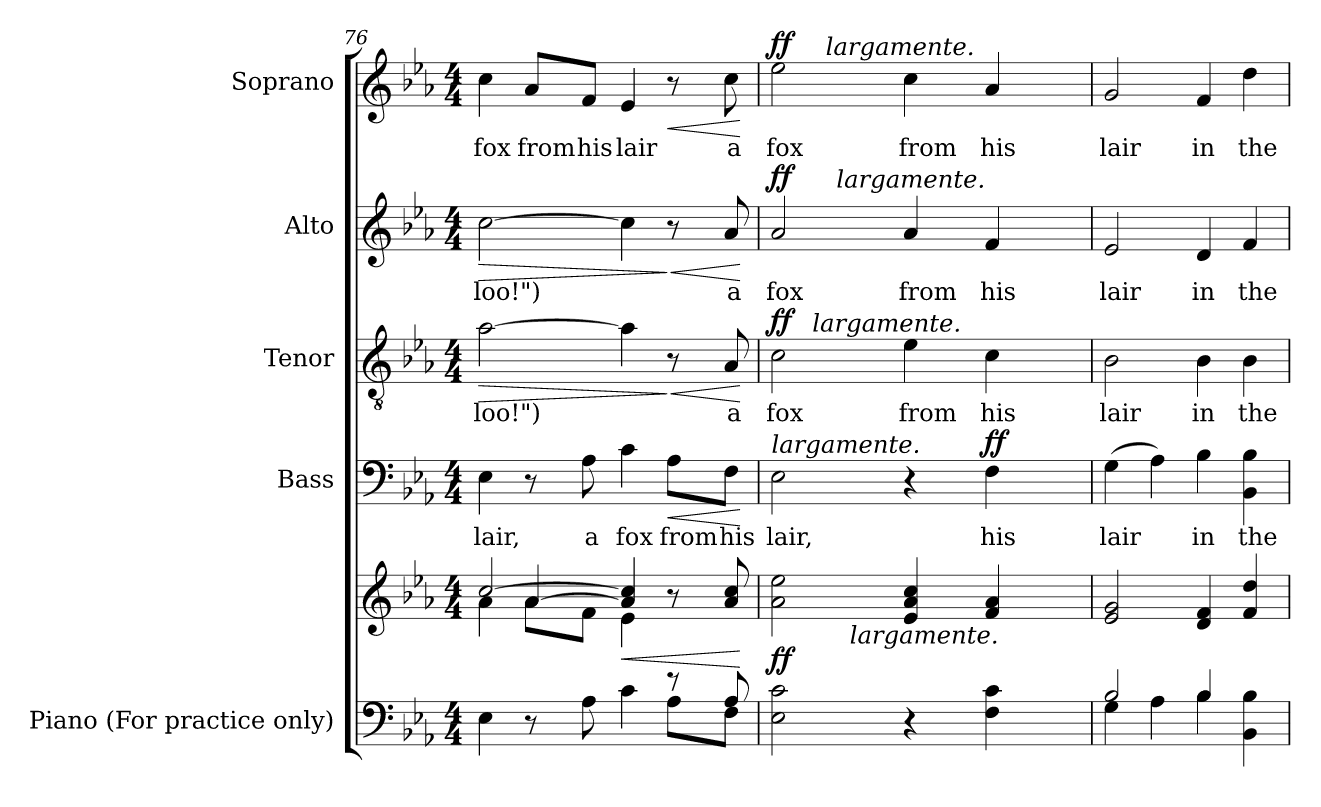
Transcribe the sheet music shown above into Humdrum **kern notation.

**kern	**kern	**dynam	**kern	**text	**dynam	**kern	**text	**dynam	**kern	**text	**dynam	**kern	**text	**dynam
*part5	*part5	*part5	*part4	*part4	*part4	*part3	*part3	*part3	*part2	*part2	*part2	*part1	*part1	*part1
*staff6	*staff5	*staff5/6	*staff4	*staff4	*staff4	*staff3	*staff3	*staff3	*staff2	*staff2	*staff2	*staff1	*staff1	*staff1
*I"Piano (For practice only)	*	*	*I"Bass	*	*	*I"Tenor	*	*	*I"Alto	*	*	*I"Soprano	*	*
*I'Pno.	*	*	*I'B.	*	*	*I'T.	*	*	*I'A.	*	*	*I'S.	*	*
!!LO:LB:g=z
*clefF4	*clefG2	*	*clefF4	*	*	*clefGv2	*	*	*clefG2	*	*	*clefG2	*	*
*	*	*	*	*	*	*ITrd7c12	*	*	*	*	*	*	*	*
*k[b-e-a-]	*k[b-e-a-]	*	*k[b-e-a-]	*	*	*k[b-e-a-]	*	*	*k[b-e-a-]	*	*	*k[b-e-a-]	*	*
*E-:	*E-:	*	*E-:	*	*	*E-:	*	*	*E-:	*	*	*E-:	*	*
*M4/4	*M4/4	*	*M4/4	*	*	*M4/4	*	*	*M4/4	*	*	*M4/4	*	*
=76	=76	=76	=76	=76	=76	=76	=76	=76	=76	=76	=76	=76	=76	=76
*^	*^	*	*	*	*	*	*	*	*	*	*	*	*	*
*	*	*	*^	*	*	*	*	*	*	*	*	*	*	*	*	*
!	!	!	!	!	!	!	!LO:LY:b:color=#000000	!	!	!	!	!	!	!	!	!	!
!	!	!	!	!	!	!	!	!	!	!LO:LY:b:color=#000000	!LO:HP:b	!	!	!	!	!	!
!	!	!	!	!	!	!	!	!	!	!	!	!	!LO:LY:b:color=#000000	!LO:HP:b	!	!	!
!	!	!	!	!	!	!	!	!	!	!	!	!	!	!	!	!LO:LY:b:color=#000000	!
4E-i\	2.ryy	[>2cci/	4a-i\	4ryy	.	4E-i\	lair,	.	[>2A-i\	-loo!")	>	[>2cci\	-loo!")	>	4cci\	fox	.
!	!	!	!	!	!	!	!	!	!	!	!	!	!	!	!	!LO:LY:b:color=#000000	!
8r	.	.	8a-i\L	[>4a-i/	.	8r	.	.	.	.	.	.	.	.	8a-i/L	from	.
!	!	!	!	!	!	!	!LO:LY:b:color=#000000	!	!	!	!	!	!	!	!	!	!
!	!	!	!	!	!	!	!	!	!	!	!	!	!	!	!	!LO:LY:b:color=#000000	!
8A-i\	.	.	8fi\J	.	.	8A-i\	a	.	.	.	.	.	.	.	8fi/J	his	.
!	!	!	!	!	!LO:HP:b	!	!	!	!	!	!	!	!	!	!	!	!
!	!	!	!	!	!	!	!LO:LY:b:color=#000000	!	!	!	!	!	!	!	!	!	!
!	!	!	!	!	!	!	!	!	!	!	!	!	!	!	!	!LO:LY:b:color=#000000	!
4ci\	.	4a-i/] 4cci]	4e-i\	2ryy	<	4ci\	fox	.	4A-i\]	.	.	4cci\]	.	.	4e-i/	lair	.
!	!	!	!	!	!	!	!LO:LY:b:color=#000000	!LO:HP:b	!	!	!LO:HP:n=1:b	!	!	!LO:HP:n=1:b	!	!	!LO:HP:b
8r	8A-i\L	8ryy	8r	.	.	8A-i\L	from	<	8r	.	] <	8r	.	] <	8r	.	<
!	!	!	!	!	!	!	!LO:LY:b:color=#000000	!	!	!	!	!	!	!	!	!	!
!	!	!	!	!	!	!	!	!	!	!LO:LY:b:color=#000000	!	!	!	!	!	!	!
!	!	!	!	!	!	!	!	!	!	!	!	!	!LO:LY:b:color=#000000	!	!	!	!
!	!	!	!	!	!	!	!	!	!	!	!	!	!	!	!	!LO:LY:b:color=#000000	!
8A-i/	8Fi\J	8a-i/ 8cci	8ryy	.	.	8Fi\J	his	.	8AA-i/	a	.	8a-i/	a	.	8cci\	a	.
*v	*v	*	*	*	*	*	*	*	*	*	*	*	*	*	*	*	*
*	*v	*v	*v	*	*	*	*	*	*	*	*	*	*	*	*	*
.	.	[	.	.	[	.	.	[	.	.	[	.	.	[
=77	=77	=77	=77	=77	=77	=77	=77	=77	=77	=77	=77	=77	=77	=77
!	!	!	!	!LO:LY:b:color=#000000	!	!	!	!	!	!	!	!	!	!
!	!	!	!	!	!	!	!LO:LY:b:color=#000000	!	!	!	!	!	!	!
!	!	!	!	!	!	!	!	!	!	!LO:LY:b:color=#000000	!	!	!	!
!	!	!	!LO:TX:a:i:t=largamente.	!	!	!	!	!	!	!	!	!	!	!
!	!	!	!	!	!	!	!	!	!	!	!	!	!LO:LY:b:color=#000000	!
*	*^	*	*	*	*	*^	*	*	*^	*	*	*^	*	*
2E-i\ 2ci	2a-i\ 2ee-i	8ryy	ff	2E-i\	lair,	.	2Ci\	16ryy	fox	ff	2a-i/	8ryy	fox	ff	2ee-i\	8ryy	fox	ff
.	.	.	.	.	.	.	.	32ryy	.	.	.	.	.	.	.	.	.	.
.	.	.	.	.	.	.	.	128...ryy	.	.	.	.	.	.	.	.	.	.
!	!	!	!	!	!	!	!	!LO:TX:a:i:t=largamente.	!	!	!	!	!	!	!	!	!	!
.	.	.	.	.	.	.	.	2ryy	.	.	.	.	.	.	.	.	.	.
.	.	32ryy	.	.	.	.	.	.	.	.	.	64...ryy	.	.	.	256.ryy	.	.
!	!	!	!	!	!	!	!	!	!	!	!	!	!	!	!	!LO:TX:a:i:t=largamente.	!	!
.	.	.	.	.	.	.	.	.	.	.	.	.	.	.	.	2ryy	.	.
!	!	!	!	!	!	!	!	!	!	!	!	!LO:TX:a:i:t=largamente.	!	!	!	!	!	!
.	.	.	.	.	.	.	.	.	.	.	.	2ryy	.	.	.	.	.	.
.	.	64ryy	.	.	.	.	.	.	.	.	.	.	.	.	.	.	.	.
.	.	512.ryy	.	.	.	.	.	.	.	.	.	.	.	.	.	.	.	.
!	!	!LO:TX:b:i:t=largamente.	!	!	!	!	!	!	!	!	!	!	!	!	!	!	!	!
.	.	2ryy	.	.	.	.	.	.	.	.	.	.	.	.	.	.	.	.
!	!	!	!	!	!	!	!	!	!LO:LY:b:color=#000000	!	!	!	!	!	!	!	!	!
!	!	!	!	!	!	!	!	!	!	!	!	!	!LO:LY:b:color=#000000	!	!	!	!	!
!	!	!	!	!	!	!	!	!	!	!	!	!	!	!	!	!	!LO:LY:b:color=#000000	!
4r	4e-i/ 4a-i 4cci	.	.	4r	.	.	4E-i\	.	from	.	4a-i/	.	from	.	4cci\	.	from	.
.	.	.	.	.	.	.	.	4ryy	.	.	.	.	.	.	.	.	.	.
.	.	.	.	.	.	.	.	.	.	.	.	.	.	.	.	4ryy	.	.
.	.	.	.	.	.	.	.	.	.	.	.	4ryy	.	.	.	.	.	.
.	.	4ryy	.	.	.	.	.	.	.	.	.	.	.	.	.	.	.	.
!	!	!	!	!	!LO:LY:b:color=#000000	!	!	!	!	!	!	!	!	!	!	!	!	!
!	!	!	!	!	!	!	!	!	!LO:LY:b:color=#000000	!	!	!	!	!	!	!	!	!
!	!	!	!	!	!	!	!	!	!	!	!	!	!LO:LY:b:color=#000000	!	!	!	!	!
!	!	!	!	!	!	!	!	!	!	!	!	!	!	!	!	!	!LO:LY:b:color=#000000	!
4Fi\ 4ci	4fi/ 4a-i	.	.	4Fi\	his	ff	4Ci\	.	his	.	4fi/	.	his	.	4a-i/	.	his	.
.	.	.	.	.	.	.	.	8ryy	.	.	.	.	.	.	.	.	.	.
.	.	.	.	.	.	.	.	.	.	.	.	.	.	.	.	16ryy	.	.
.	.	.	.	.	.	.	.	.	.	.	.	16ryy	.	.	.	.	.	.
.	.	16ryy	.	.	.	.	.	.	.	.	.	.	.	.	.	.	.	.
.	.	.	.	.	.	.	.	.	.	.	.	.	.	.	.	32ryy	.	.
.	.	.	.	.	.	.	.	.	.	.	.	32ryy	.	.	.	.	.	.
.	.	.	.	.	.	.	.	.	.	.	.	.	.	.	.	64ryy	.	.
.	.	.	.	.	.	.	.	64ryy	.	.	.	.	.	.	.	.	.	.
.	.	128ryy	.	.	.	.	.	.	.	.	.	.	.	.	.	.	.	.
.	.	.	.	.	.	.	.	.	.	.	.	.	.	.	.	128ryy	.	.
.	.	256ryy	.	.	.	.	.	.	.	.	.	.	.	.	.	.	.	.
.	.	.	.	.	.	.	.	.	.	.	.	512ryy	.	.	.	512ryy	.	.
.	.	1024ryy	.	.	.	.	.	1024ryy	.	.	.	.	.	.	.	.	.	.
*	*	*	*	*	*	*	*v	*v	*	*	*	*	*	*	*v	*v	*	*
*	*v	*v	*	*	*	*	*	*	*	*v	*v	*	*	*	*	*
=78	=78	=78	=78	=78	=78	=78	=78	=78	=78	=78	=78	=78	=78	=78
*^	*	*	*	*	*	*	*	*	*	*	*	*	*	*
*	*	*^	*	*	*	*	*^	*	*	*^	*	*	*^	*	*
!	!	!	!	!	!	!LO:LY:b:color=#000000	!	!	!	!	!	!	!	!	!	!	!	!	!
*	*	*	*	*	*	*	*	*v	*v	*	*	*	*	*	*	*v	*v	*	*
*	*	*v	*v	*	*	*	*	*	*	*	*v	*v	*	*	*	*	*
*	*	*^	*	*	*	*	*^	*	*	*^	*	*	*^	*	*
!	!	!	!	!	!	!	!	!	!	!LO:LY:b:color=#000000	!	!	!	!	!	!	!	!	!
*	*	*	*	*	*	*	*	*v	*v	*	*	*	*	*	*	*v	*v	*	*
*	*	*v	*v	*	*	*	*	*	*	*	*v	*v	*	*	*	*	*
*	*	*^	*	*	*	*	*^	*	*	*^	*	*	*^	*	*
!	!	!	!	!	!	!	!	!	!	!	!	!	!	!LO:LY:b:color=#000000	!	!	!	!	!
*	*	*	*	*	*	*	*	*v	*v	*	*	*	*	*	*	*v	*v	*	*
*	*	*v	*v	*	*	*	*	*	*	*	*v	*v	*	*	*	*	*
*	*	*^	*	*	*	*	*^	*	*	*^	*	*	*^	*	*
!	!	!	!	!	!	!	!	!	!	!	!	!	!	!	!	!	!	!LO:LY:b:color=#000000	!
*	*	*	*	*	*	*	*	*v	*v	*	*	*	*	*	*	*v	*v	*	*
*	*	*v	*v	*	*	*	*	*	*	*	*v	*v	*	*	*	*	*
2B-i/	4Gi\	2e-i/ 2gi	.	(4Gi\	lair	.	2BB-i\	lair	.	2e-i/	lair	.	2gi/	lair	.
.	4A-i\	.	.	4A-i\)	.	.	.	.	.	.	.	.	.	.	.
!	!	!	!	!	!LO:LY:b:color=#000000	!	!	!	!	!	!	!	!	!	!
!	!	!	!	!	!	!	!	!LO:LY:b:color=#000000	!	!	!	!	!	!	!
!	!	!	!	!	!	!	!	!	!	!	!LO:LY:b:color=#000000	!	!	!	!
!	!	!	!	!	!	!	!	!	!	!	!	!	!	!LO:LY:b:color=#000000	!
4B-i/	4B-i\	4di/ 4fi	.	4B-i\	in	.	4BB-i\	in	.	4di/	in	.	4fi/	in	.
!	!	!	!	!	!LO:LY:b:color=#000000	!	!	!	!	!	!	!	!	!	!
!	!	!	!	!	!	!	!	!LO:LY:b:color=#000000	!	!	!	!	!	!	!
!	!	!	!	!	!	!	!	!	!	!	!LO:LY:b:color=#000000	!	!	!	!
!	!	!	!	!	!	!	!	!	!	!	!	!	!	!LO:LY:b:color=#000000	!
4ryy	4BB-i\ 4B-i	4fi/ 4ddi	.	4BB-i\ 4B-i	the	.	4BB-i\	the	.	4fi/	the	.	4ddi\	the	.
*v	*v	*	*	*	*	*	*	*	*	*	*	*	*	*	*
=	=	=	=	=	=	=	=	=	=	=	=	=	=	=
*-	*-	*-	*-	*-	*-	*-	*-	*-	*-	*-	*-	*-	*-	*-
